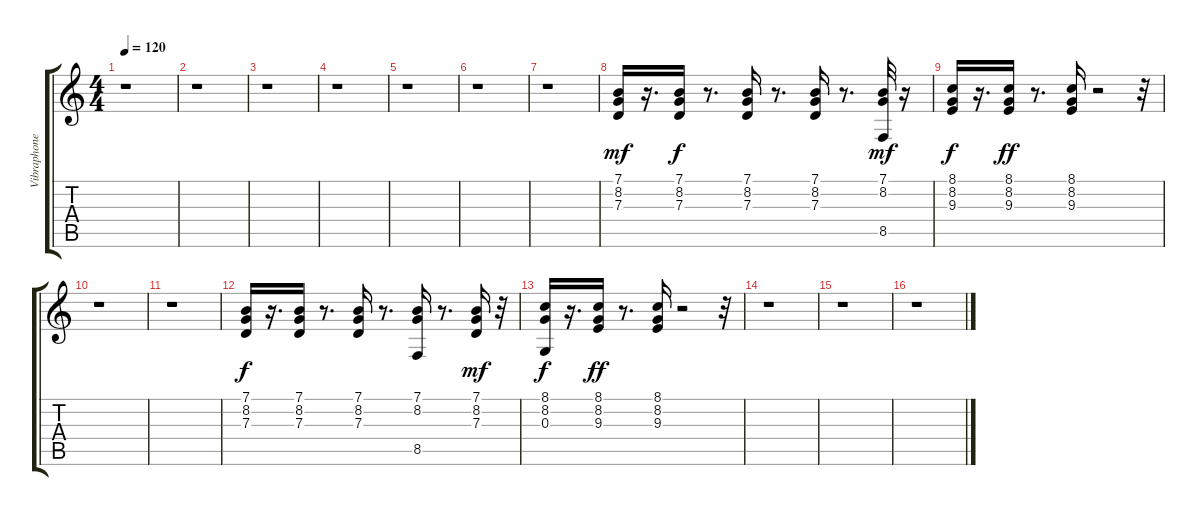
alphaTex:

\track ("Vibraphone" "Vibraphone") {instrument vibraphone}
\staff {score tabs}
\tuning (E4 B3 G3 D3 A2 E2) {hide}
\ts (4 4)
\tempo 120
\clef g2
\ks c
r.1{dy mf instrument vibraphone} |
r.1 |
r.1 |
r.1 |
r.1 |
r.1 |
r.1 |
(7.1 8.2 7.3).16 r.16{d} (7.1 8.2 7.3).16{dy f} r.8{d} (7.1 8.2 7.3).16 r.8{d} (7.1 8.2 7.3).16 r.8{d} (7.1 8.2 8.5).32{dy mf} r.16 |
(8.1 8.2 9.3).16{dy f} r.16{d} (8.1 8.2 9.3).16{dy ff} r.8{d} (8.1 8.2 9.3).16 r.2 r.32 |
r.1 |
r.1 |
(7.1 8.2 7.3).16{dy f} r.16{d} (7.1 8.2 7.3).16 r.8{d} (7.1 8.2 7.3).16 r.8{d} (7.1 8.2 8.5).16 r.8{d} (7.1 8.2 7.3).16{dy mf} r.32 |
(8.1 8.2 0.3).16{dy f} r.16{d} (8.1 8.2 9.3).16{dy ff} r.8{d} (8.1 8.2 9.3).16 r.2 r.32 |
r.1 |
r.1 |
r.1
